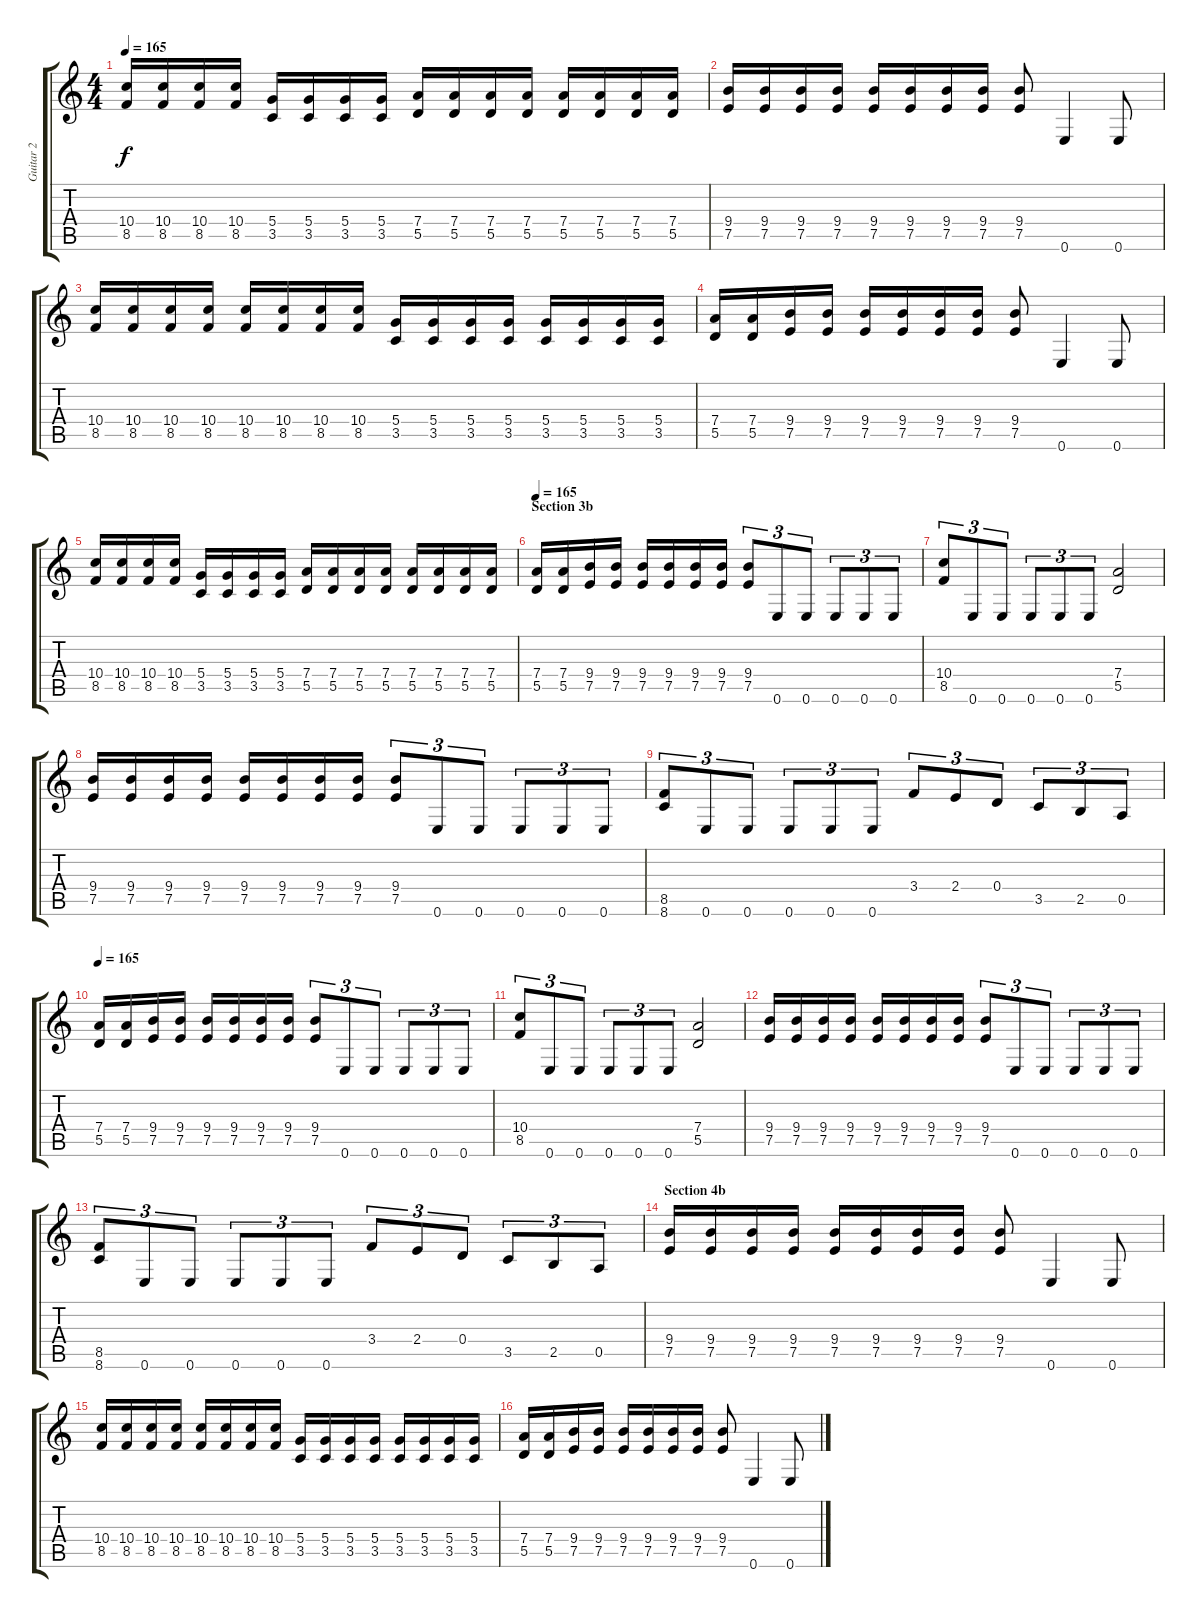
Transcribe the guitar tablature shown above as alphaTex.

\track ("Guitar 2" "Guitar 2") {instrument distortionguitar}
\staff {score tabs}
\tuning (E4 B3 G3 D3 A2 E2) {hide}
\ts (4 4)
\tempo 165
\clef g2
\ks c
(10.4 8.5).16{dy f} (10.4 8.5).16 (10.4 8.5).16 (10.4 8.5).16 (5.4 3.5).16 (5.4 3.5).16 (5.4 3.5).16 (5.4 3.5).16 (7.4 5.5).16 (7.4 5.5).16 (7.4 5.5).16 (7.4 5.5).16 (7.4 5.5).16 (7.4 5.5).16 (7.4 5.5).16 (7.4 5.5).16 |
(9.4 7.5).16 (9.4 7.5).16 (9.4 7.5).16 (9.4 7.5).16 (9.4 7.5).16 (9.4 7.5).16 (9.4 7.5).16 (9.4 7.5).16 (9.4 7.5).8 0.6.4 0.6.8 |
(10.4 8.5).16 (10.4 8.5).16 (10.4 8.5).16 (10.4 8.5).16 (10.4 8.5).16 (10.4 8.5).16 (10.4 8.5).16 (10.4 8.5).16 (5.4 3.5).16 (5.4 3.5).16 (5.4 3.5).16 (5.4 3.5).16 (5.4 3.5).16 (5.4 3.5).16 (5.4 3.5).16 (5.4 3.5).16 |
(7.4 5.5).16 (7.4 5.5).16 (9.4 7.5).16 (9.4 7.5).16 (9.4 7.5).16 (9.4 7.5).16 (9.4 7.5).16 (9.4 7.5).16 (9.4 7.5).8 0.6.4 0.6.8 |
(10.4 8.5).16 (10.4 8.5).16 (10.4 8.5).16 (10.4 8.5).16 (5.4 3.5).16 (5.4 3.5).16 (5.4 3.5).16 (5.4 3.5).16 (7.4 5.5).16 (7.4 5.5).16 (7.4 5.5).16 (7.4 5.5).16 (7.4 5.5).16 (7.4 5.5).16 (7.4 5.5).16 (7.4 5.5).16 |
\section ("" "Section 3b")
\tempo 165
(7.4 5.5).16 (7.4 5.5).16 (9.4 7.5).16 (9.4 7.5).16 (9.4 7.5).16 (9.4 7.5).16 (9.4 7.5).16 (9.4 7.5).16 (9.4 7.5).8{tu (3 2)} 0.6.8{tu (3 2)} 0.6.8{tu (3 2)} 0.6.8{tu (3 2)} 0.6.8{tu (3 2)} 0.6.8{tu (3 2)} |
(10.4 8.5).8{tu (3 2)} 0.6.8{tu (3 2)} 0.6.8{tu (3 2)} 0.6.8{tu (3 2)} 0.6.8{tu (3 2)} 0.6.8{tu (3 2)} (7.4 5.5).2 |
(9.4 7.5).16 (9.4 7.5).16 (9.4 7.5).16 (9.4 7.5).16 (9.4 7.5).16 (9.4 7.5).16 (9.4 7.5).16 (9.4 7.5).16 (9.4 7.5).8{tu (3 2)} 0.6.8{tu (3 2)} 0.6.8{tu (3 2)} 0.6.8{tu (3 2)} 0.6.8{tu (3 2)} 0.6.8{tu (3 2)} |
(8.5 8.6).8{tu (3 2)} 0.6.8{tu (3 2)} 0.6.8{tu (3 2)} 0.6.8{tu (3 2)} 0.6.8{tu (3 2)} 0.6.8{tu (3 2)} 3.4.8{tu (3 2)} 2.4.8{tu (3 2)} 0.4.8{tu (3 2)} 3.5.8{tu (3 2)} 2.5.8{tu (3 2)} 0.5.8{tu (3 2)} |
\tempo 165
(7.4 5.5).16 (7.4 5.5).16 (9.4 7.5).16 (9.4 7.5).16 (9.4 7.5).16 (9.4 7.5).16 (9.4 7.5).16 (9.4 7.5).16 (9.4 7.5).8{tu (3 2)} 0.6.8{tu (3 2)} 0.6.8{tu (3 2)} 0.6.8{tu (3 2)} 0.6.8{tu (3 2)} 0.6.8{tu (3 2)} |
(10.4 8.5).8{tu (3 2)} 0.6.8{tu (3 2)} 0.6.8{tu (3 2)} 0.6.8{tu (3 2)} 0.6.8{tu (3 2)} 0.6.8{tu (3 2)} (7.4 5.5).2 |
(9.4 7.5).16 (9.4 7.5).16 (9.4 7.5).16 (9.4 7.5).16 (9.4 7.5).16 (9.4 7.5).16 (9.4 7.5).16 (9.4 7.5).16 (9.4 7.5).8{tu (3 2)} 0.6.8{tu (3 2)} 0.6.8{tu (3 2)} 0.6.8{tu (3 2)} 0.6.8{tu (3 2)} 0.6.8{tu (3 2)} |
(8.5 8.6).8{tu (3 2)} 0.6.8{tu (3 2)} 0.6.8{tu (3 2)} 0.6.8{tu (3 2)} 0.6.8{tu (3 2)} 0.6.8{tu (3 2)} 3.4.8{tu (3 2)} 2.4.8{tu (3 2)} 0.4.8{tu (3 2)} 3.5.8{tu (3 2)} 2.5.8{tu (3 2)} 0.5.8{tu (3 2)} |
\section ("" "Section 4b")
(9.4 7.5).16 (9.4 7.5).16 (9.4 7.5).16 (9.4 7.5).16 (9.4 7.5).16 (9.4 7.5).16 (9.4 7.5).16 (9.4 7.5).16 (9.4 7.5).8 0.6.4 0.6.8 |
(10.4 8.5).16 (10.4 8.5).16 (10.4 8.5).16 (10.4 8.5).16 (10.4 8.5).16 (10.4 8.5).16 (10.4 8.5).16 (10.4 8.5).16 (5.4 3.5).16 (5.4 3.5).16 (5.4 3.5).16 (5.4 3.5).16 (5.4 3.5).16 (5.4 3.5).16 (5.4 3.5).16 (5.4 3.5).16 |
(7.4 5.5).16 (7.4 5.5).16 (9.4 7.5).16 (9.4 7.5).16 (9.4 7.5).16 (9.4 7.5).16 (9.4 7.5).16 (9.4 7.5).16 (9.4 7.5).8 0.6.4 0.6.8
